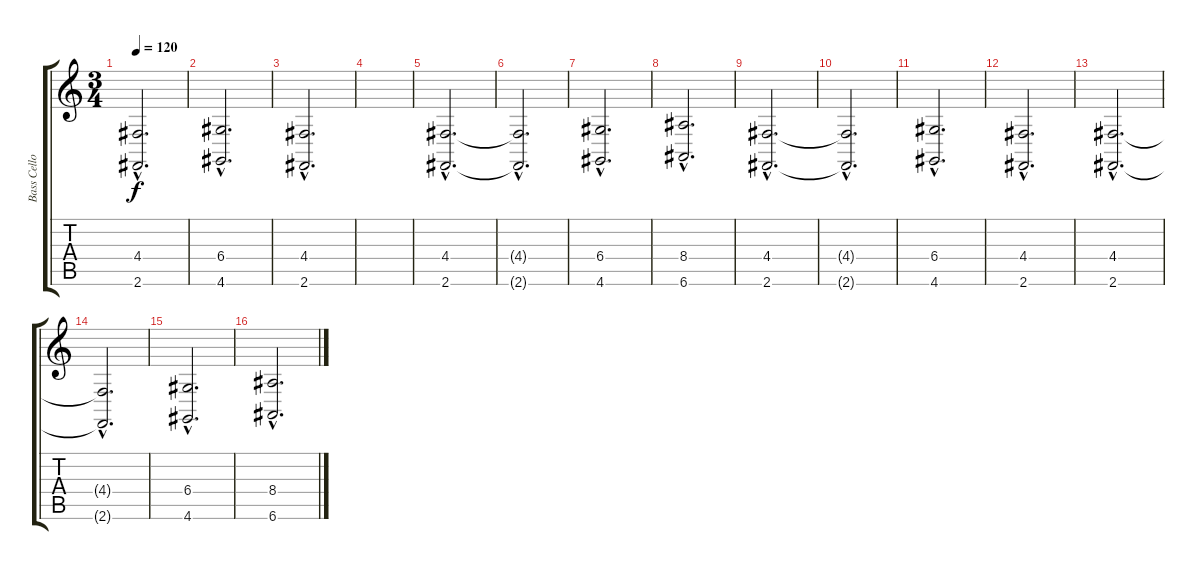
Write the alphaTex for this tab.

\track ("Bass Cello" "Bass Cello") {instrument cello}
\staff {score tabs}
\tuning (E4 B3 G3 D3 A2 E2) {hide}
\ts (3 4)
\tempo 120
\clef g2
\ks c
(4.4{hac t} 2.6{hac t}).2{d dy f} |
(6.4{hac} 4.6{hac}).2{d} |
(4.4{hac} 2.6{hac}).2{d} |
|
(4.4{hac} 2.6{hac}).2{d} |
(4.4{hac t} 2.6{hac t}).2{d} |
(6.4{hac} 4.6{hac}).2{d} |
(8.4{hac} 6.6{hac}).2{d} |
(4.4{hac} 2.6{hac}).2{d} |
(4.4{hac t} 2.6{hac t}).2{d} |
(6.4{hac} 4.6{hac}).2{d} |
(4.4{hac} 2.6{hac}).2{d} |
(4.4{hac} 2.6{hac}).2{d} |
(4.4{hac t} 2.6{hac t}).2{d} |
(6.4{hac} 4.6{hac}).2{d} |
(8.4{hac} 6.6{hac}).2{d}
